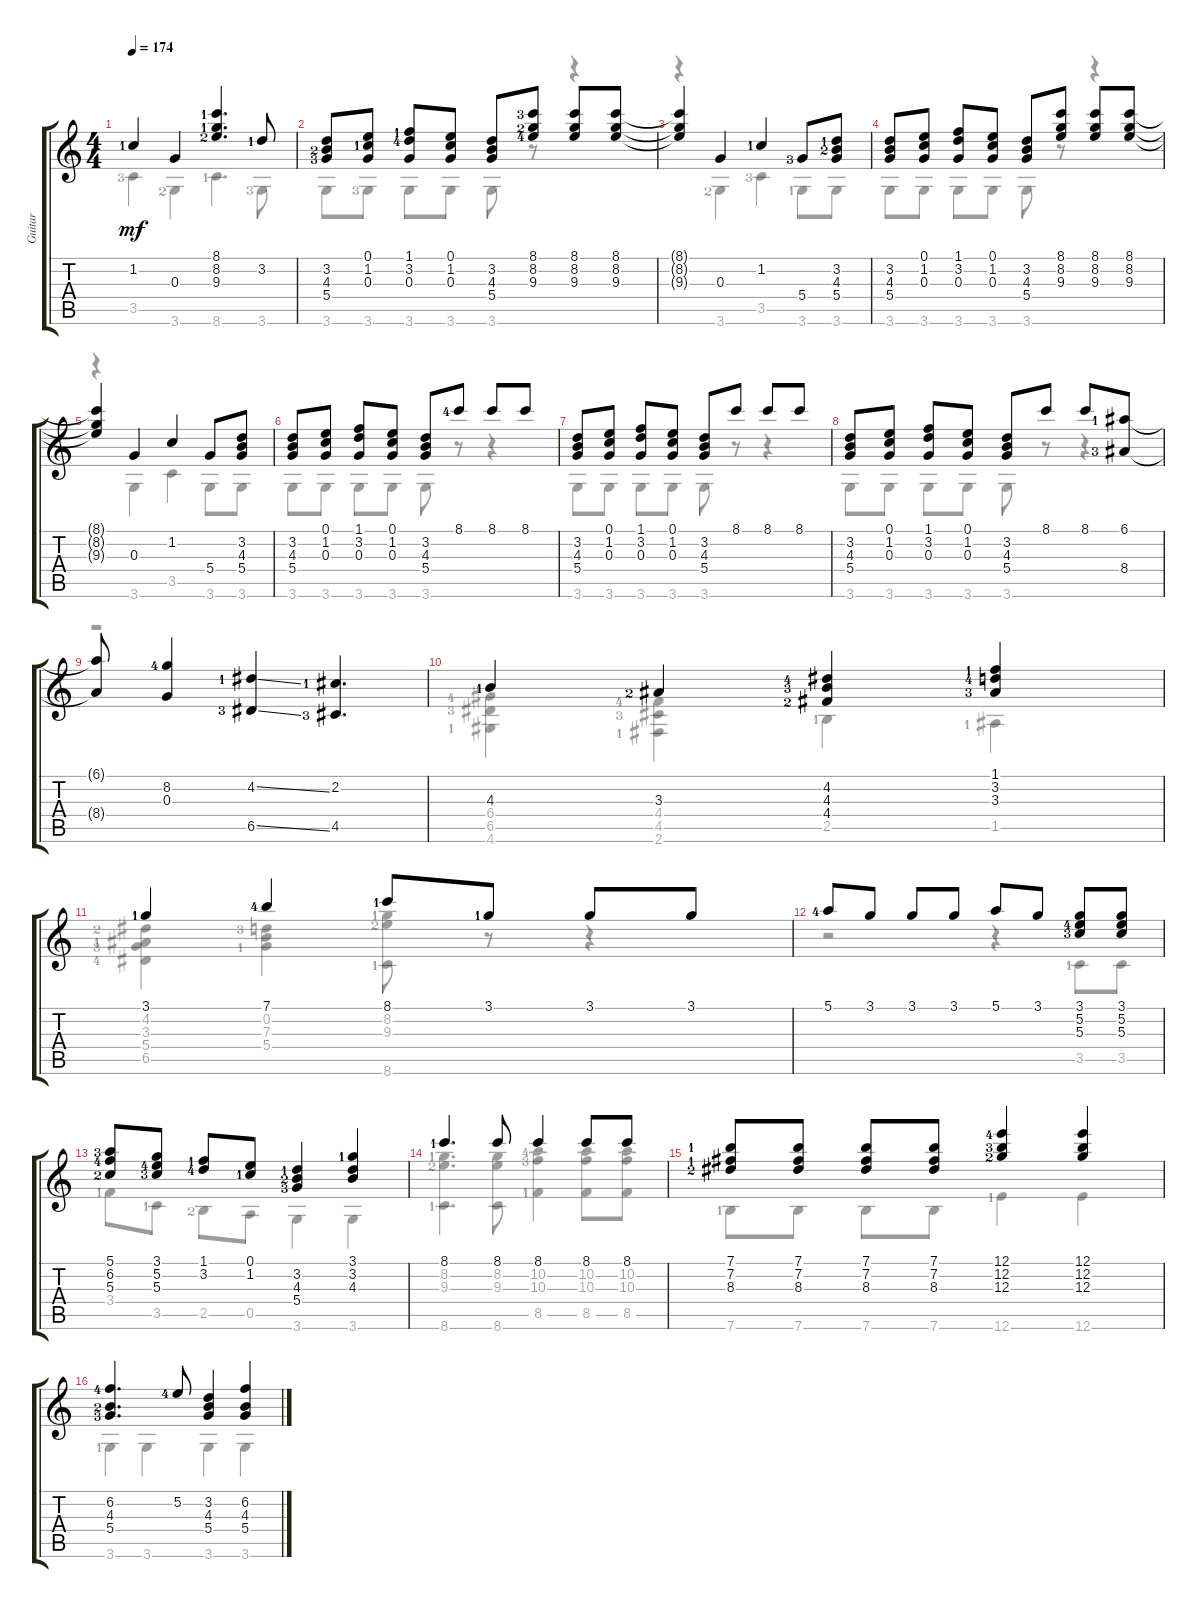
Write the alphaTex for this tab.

\track ("Guitar" "Guitar") {instrument acousticguitarnylon}
\staff {score tabs}
\tuning (E4 B3 G3 D3 A2 E2) {hide}
\voice
\ts (4 4)
\tempo 174
\clef g2
\ks c
1.2{lf 2}.4{dy mf} 0.3.4 (8.1{lf 2} 8.2{lf 2} 9.3{lf 3}).4{d} 3.2{lf 2}.8 |
(3.2 4.3{lf 3} 5.4{lf 4}).8 (0.1 1.2{lf 2} 0.3).8 (1.1{lf 2} 3.2{lf 5} 0.3).8 (0.1 1.2 0.3).8 (3.2 4.3 5.4).8 (8.1{lf 4} 8.2{lf 3} 9.3{lf 5}).8 (8.1 8.2 9.3).8 (8.1 8.2 9.3).8 |
(8.1{t} 8.2{t} 9.3{t}).4 0.3.4 1.2{lf 2}.4 5.4{lf 4}.8 (3.2{lf 2} 4.3{lf 3} 5.4).8 |
(3.2 4.3 5.4).8 (0.1 1.2 0.3).8 (1.1 3.2 0.3).8 (0.1 1.2 0.3).8 (3.2 4.3 5.4).8 (8.1 8.2 9.3).8 (8.1 8.2 9.3).8 (8.1 8.2 9.3).8 |
(8.1{t} 8.2{t} 9.3{t}).4 0.3.4 1.2.4 5.4.8 (3.2 4.3 5.4).8 |
(3.2 4.3 5.4).8 (0.1 1.2 0.3).8 (1.1 3.2 0.3).8 (0.1 1.2 0.3).8 (3.2 4.3 5.4).8 8.1{lf 5}.8 8.1.8 8.1.8 |
(3.2 4.3 5.4).8 (0.1 1.2 0.3).8 (1.1 3.2 0.3).8 (0.1 1.2 0.3).8 (3.2 4.3 5.4).8 8.1.8 8.1.8 8.1.8 |
(3.2 4.3 5.4).8 (0.1 1.2 0.3).8 (1.1 3.2 0.3).8 (0.1 1.2 0.3).8 (3.2 4.3 5.4).8 8.1.8 8.1.8 (6.1{lf 2} 8.4{lf 4}).8 |
(6.1{t} 8.4{t}).8 (8.2{lf 5} 0.3).4 (4.2{ss lf 2} 6.5{ss lf 4}).4 (2.2{lf 2} 4.5{lf 4}).4{d} |
4.3{lf 2}.4 3.3{lf 3}.4 (4.2{lf 5} 4.3{lf 4} 4.4{lf 3}).4 (1.1{lf 2} 3.2{lf 5} 3.3{lf 4}).4 |
3.1{lf 2}.4 7.1{lf 5}.4 8.1{lf 2}.8 3.1{lf 2}.8 3.1.8 3.1.8 |
5.1{lf 5}.8 3.1.8 3.1.8 3.1.8 5.1.8 3.1.8 (3.1 5.2{lf 5} 5.3{lf 4}).8 (3.1 5.2 5.3).8 |
(5.1{lf 4} 6.2{lf 5} 5.3{lf 3}).8 (3.1 5.2{lf 5} 5.3{lf 4}).8 (1.1{lf 2} 3.2{lf 5}).8 (0.1 1.2{lf 2}).8 (3.2{lf 2} 4.3{lf 3} 5.4{lf 4}).4 (3.1{lf 2} 3.2 4.3).4 |
8.1{lf 2}.4{d} 8.1.8 8.1.4 8.1.8 8.1.8 |
(7.1{lf 2} 7.2{lf 2} 8.3{lf 3}).8 (7.1 7.2 8.3).8 (7.1 7.2 8.3).8 (7.1 7.2 8.3).8 (12.1{lf 5} 12.2{lf 4} 12.3{lf 3}).4 (12.1 12.2 12.3).4 |
(6.2{lf 5} 4.3{lf 3} 5.4{lf 4}).4{d} 5.2{lf 5}.8 (3.2 4.3 5.4).4 (6.2 4.3 5.4).4
\voice
\clef g2
\ottava regular
\simile none
\ks c
3.5{lf 4}.4{dy mf} 3.6{lf 3}.4 8.6{lf 2}.4{d} 3.6{lf 4}.8 |
3.6.8 3.6{lf 4}.8 3.6.8 3.6.8 3.6.8 r.8 r.4 |
r.4 3.6{lf 3}.4 3.5{lf 4}.4 3.6{lf 2}.8 3.6.8 |
3.6.8 3.6.8 3.6.8 3.6.8 3.6.8 r.8 r.4 |
r.4 3.6.4 3.5.4 3.6.8 3.6.8 |
3.6.8 3.6.8 3.6.8 3.6.8 3.6.8 r.8 r.4 |
3.6.8 3.6.8 3.6.8 3.6.8 3.6.8 r.8 r.4 |
3.6.8 3.6.8 3.6.8 3.6.8 3.6.8 r.8 r.4 |
r.1 |
(6.4{lf 5} 6.5{lf 4} 4.6{lf 2}).4 (4.4{lf 5} 4.5{lf 4} 2.6{lf 2}).4 2.5{lf 2}.4 1.5{lf 2}.4 |
(4.2{lf 3} 3.3{lf 2} 5.4{lf 4} 6.5{lf 5}).4 (0.2 7.3{lf 4} 5.4{lf 2}).4 (8.2{lf 2} 9.3{lf 3} 8.6{lf 2}).8 r.8 r.4 |
r.2 r.4 3.5{lf 2}.8 3.5.8 |
3.4{lf 2}.8 3.5{lf 2}.8 2.5{lf 3}.8 0.5.8 3.6.4 3.6.4 |
(8.2{lf 2} 9.3{lf 3} 8.6{lf 2}).4{d} (8.2 9.3 8.6).8 (10.2{lf 5} 10.3{lf 4} 8.5{lf 2}).4 (10.2 10.3 8.5).8 (10.2 10.3 8.5).8 |
7.6{lf 2}.8 7.6.8 7.6.8 7.6.8 12.6{lf 2}.4 12.6.4 |
3.6{lf 2}.4 3.6.4 3.6.4 3.6.4
